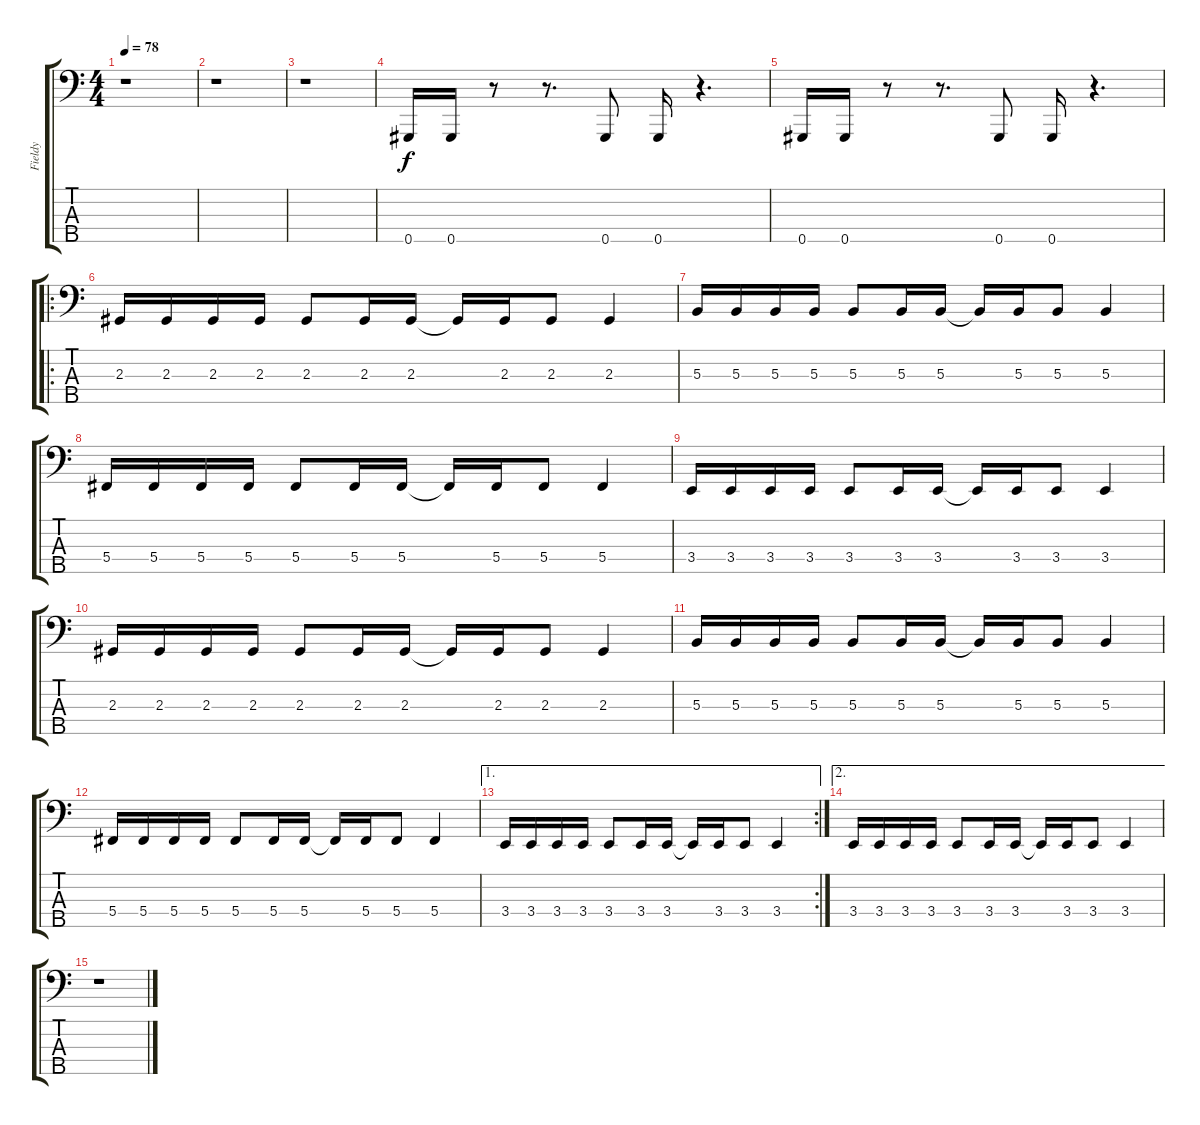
\track ("Fieldy" "Fieldy") {instrument electricbassfinger}
\staff {score tabs}
\tuning (E2 B1 Gb1 Db1 Ab0) {hide}
\ts (4 4)
\tempo 78
\clef f4
\ks c
r.1{dy f} |
r.1 |
r.1 |
0.5.16{volume 9} 0.5.16 r.8 r.8{d} 0.5.8 0.5.16 r.4{d} |
0.5.16{volume 9} 0.5.16 r.8 r.8{d} 0.5.8 0.5.16 r.4{d} |
\ro
2.3.16{volume 16} 2.3.16 2.3.16 2.3.16 2.3.8 2.3.16 2.3.16 2.3{t}.16 2.3.16 2.3.8 2.3.4 |
5.3.16 5.3.16 5.3.16 5.3.16 5.3.8 5.3.16 5.3.16 5.3{t}.16 5.3.16 5.3.8 5.3.4 |
5.4.16 5.4.16 5.4.16 5.4.16 5.4.8 5.4.16 5.4.16 5.4{t}.16 5.4.16 5.4.8 5.4.4 |
3.4.16 3.4.16 3.4.16 3.4.16 3.4.8 3.4.16 3.4.16 3.4{t}.16 3.4.16 3.4.8 3.4.4 |
2.3.16 2.3.16 2.3.16 2.3.16 2.3.8 2.3.16 2.3.16 2.3{t}.16 2.3.16 2.3.8 2.3.4 |
5.3.16 5.3.16 5.3.16 5.3.16 5.3.8 5.3.16 5.3.16 5.3{t}.16 5.3.16 5.3.8 5.3.4 |
5.4.16 5.4.16 5.4.16 5.4.16 5.4.8 5.4.16 5.4.16 5.4{t}.16 5.4.16 5.4.8 5.4.4 |
\ae 1
\rc 2
3.4.16 3.4.16 3.4.16 3.4.16 3.4.8 3.4.16 3.4.16 3.4{t}.16 3.4.16 3.4.8 3.4.4 |
\ae 2
3.4.16 3.4.16 3.4.16 3.4.16 3.4.8 3.4.16 3.4.16 3.4{t}.16 3.4.16 3.4.8 3.4.4 |
r.1
